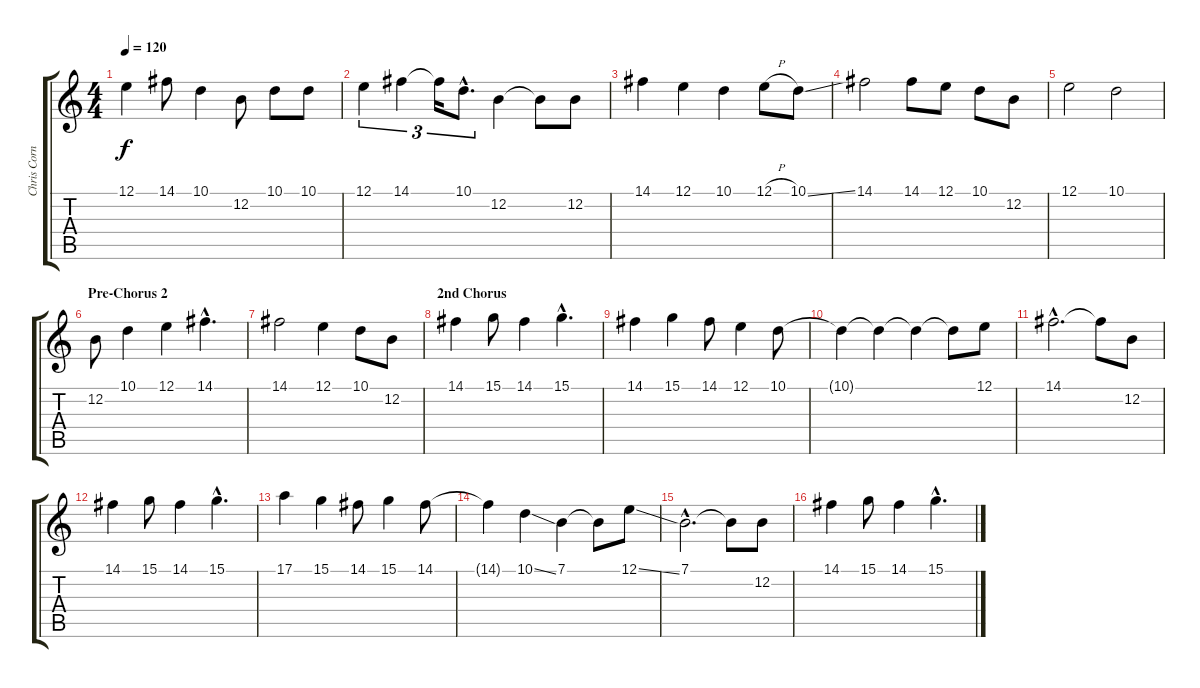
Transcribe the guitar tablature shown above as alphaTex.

\track ("Chris Cornell" "Chris Corn") {instrument cello}
\staff {score tabs}
\tuning (E4 B3 G3 D3 A2 E2) {hide}
\ts (4 4)
\tempo 120
\clef g2
\ks c
12.1.4{dy f} 14.1.8 10.1.4 12.2.8 10.1.8 10.1.8 |
12.1.4{tu (3 2)} 14.1.4{tu (3 2)} 14.1{t}.16{tu (3 2)} 10.1{hac}.8{d tu (3 2)} 12.2.4 12.2{t}.8 12.2.8 |
14.1.4 12.1.4 10.1.4 12.1{h}.8 10.1{ss}.8 |
14.1.2 14.1.8 12.1.8 10.1.8 12.2.8 |
12.1.2 10.1.2 |
\section ("" "Pre-Chorus 2")
12.2.8{volume 16} 10.1.4 12.1.4 14.1{hac}.4{d} |
14.1.2 12.1.4 10.1.8 12.2.8 |
\section ("" "2nd Chorus")
14.1.4 15.1.8 14.1.4 15.1{hac}.4{d} |
14.1.4 15.1.4 14.1.8 12.1.4 10.1.8 |
10.1{t}.4 10.1{t}.4 10.1{t}.4 10.1{t}.8 12.1.8 |
14.1{hac}.2{d} 14.1{t}.8 12.2.8 |
14.1.4 15.1.8 14.1.4 15.1{hac}.4{d} |
17.1.4 15.1.4 14.1.8 15.1.4 14.1.8 |
14.1{t}.4 10.1{ss}.4 7.1.4 7.1{t}.8 12.1{ss}.8 |
7.1{hac}.2{d} 7.1{t}.8 12.2.8 |
14.1.4 15.1.8 14.1.4 15.1{hac}.4{d}
